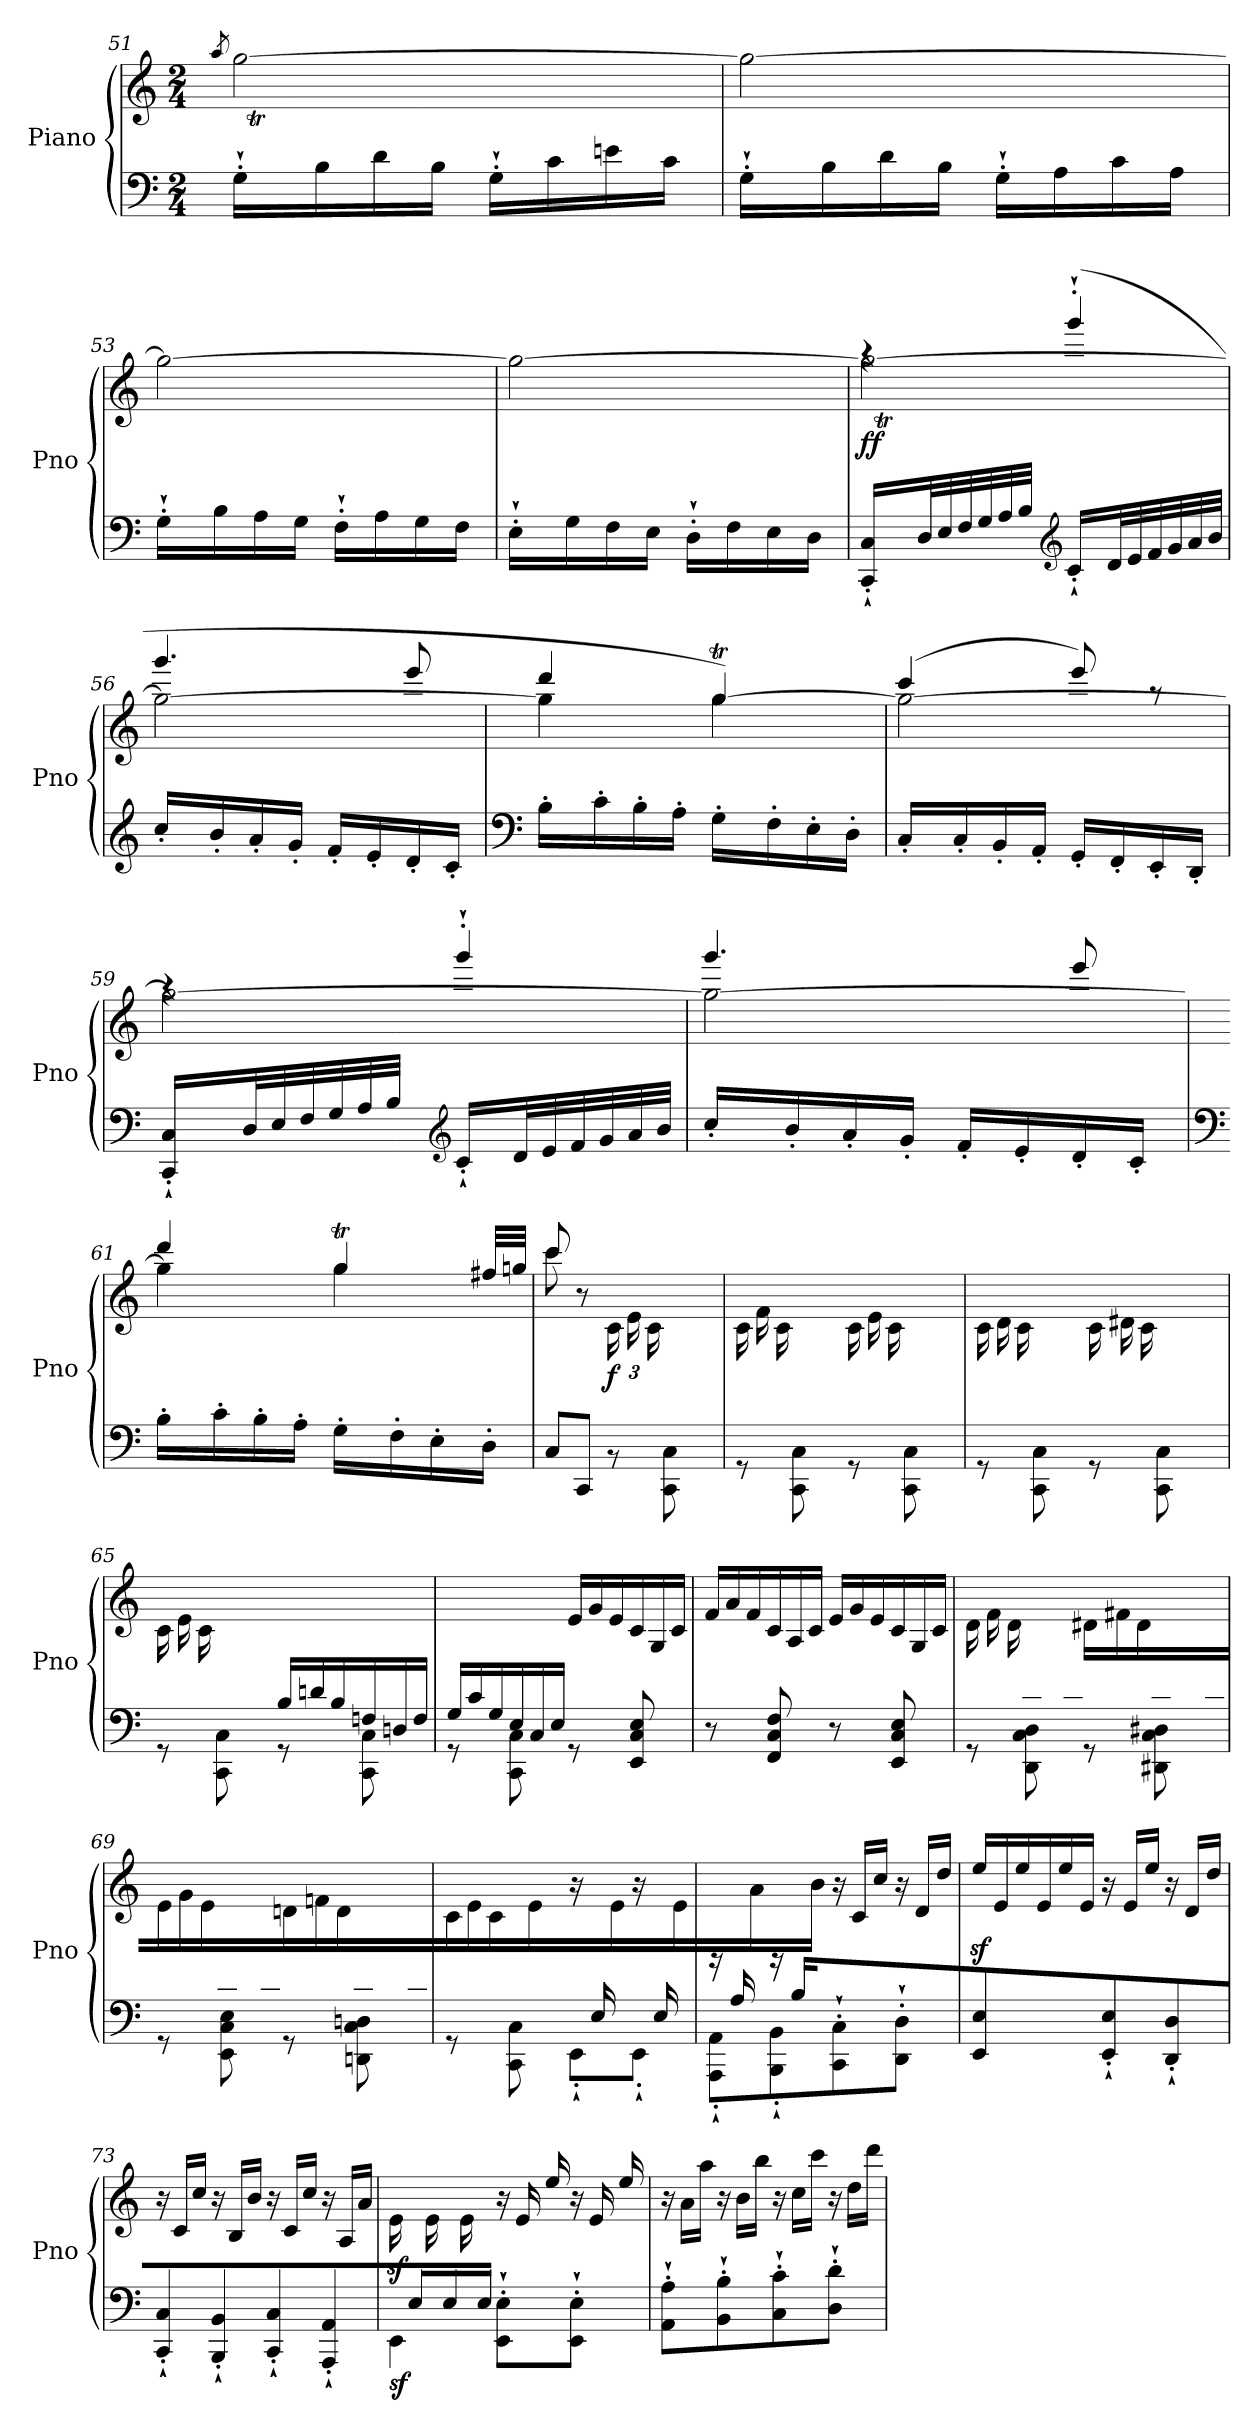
**kern	**kern	**dynam
*part1	*part1	*part1
*staff2	*staff1	*staff1/2
*I"Piano	*	*
*I'Pno	*	*
*clefF4	*clefG2	*
*k[]	*k[]	*
*M2/4	*M2/4	*
=51	=51	=51
.	8qaa/	.
*	*^	*
!	!	!	!LO:DY:b
16G'`\LL	[2gg\	32aaTLLLyy	other-dynamics
.	.	32ggyy	.
16B\	.	32aayy	.
.	.	32ggyy	.
16d\	.	32aayy	.
.	.	32ggyy	.
16B\JJ	.	32aayy	.
.	.	32ggJJJyy	.
16G'`\LL	.	32aaLLLyy	.
.	.	32ggyy	.
16c\	.	32aayy	.
.	.	32ggyy	.
16en\	.	32aayy	.
.	.	32ggyy	.
16c\JJ	.	32aayy	.
.	.	32ggJJJyy	.
=52	=52	=52	=52
16G'`\LL	2gg\_	32aaLLLyy	.
.	.	32ggyy	.
16B\	.	32aayy	.
.	.	32ggyy	.
16d\	.	32aayy	.
.	.	32ggyy	.
16B\JJ	.	32aayy	.
.	.	32ggJJJyy	.
16G'`\LL	.	32aaLLLyy	.
.	.	32ggyy	.
16A\	.	32aayy	.
.	.	32ggyy	.
16c\	.	32aayy	.
.	.	32ggyy	.
16A\JJ	.	32aayy	.
.	.	32ggJJJyy	.
!!LO:PB:g=z	!!
=53	=53	=53	=53
16G'`\LL	2gg\_	32aaLLLyy	.
.	.	32ggyy	.
16B\	.	32aayy	.
.	.	32ggyy	.
16A\	.	32aayy	.
.	.	32ggyy	.
16G\JJ	.	32aayy	.
.	.	32ggJJJyy	.
16F'`\LL	.	32aaLLLyy	.
.	.	32ggyy	.
16A\	.	32aayy	.
.	.	32ggyy	.
16G\	.	32aayy	.
.	.	32ggyy	.
16F\JJ	.	32aayy	.
.	.	32ggJJJyy	.
=54	=54	=54	=54
16E'`\LL	2gg\_	32aaLLLyy	.
.	.	32ggyy	.
16G\	.	32aayy	.
.	.	32ggyy	.
16F\	.	32aayy	.
.	.	32ggyy	.
16E\JJ	.	32aayy	.
.	.	32ggJJJyy	.
16D'`\LL	.	32aaLLLyy	.
.	.	32ggyy	.
16F\	.	32aayy	.
.	.	32ggyy	.
16E\	.	32aayy	.
.	.	32ggyy	.
16D\JJ	.	32aaTTTyy	.
.	.	32ggJJJyy	.
=55	=55	=55	=55
*	*	*^	*
!	!	!	!	!LO:DY:b
16CC/'` 16C/'`LL	2gg\_	32aaTLLLyy	4raa	ff
.	.	32ggyy	.	.
32D/L	.	32aayy	.	.
32E/	.	32ggyy	.	.
32F/	.	32aayy	.	.
32G/	.	32ggyy	.	.
32A/	.	32aayy	.	.
32B/JJJ	.	32ggJJJyy	.	.
*clefG2	*	*	*	*
16c'`/LL	.	32aaLLLyy	(>4ggg'`/	.
.	.	32ggyy	.	.
32d/L	.	32aayy	.	.
32e/	.	32ggyy	.	.
32f/	.	32aayy	.	.
32g/	.	32ggyy	.	.
32a/	.	32aayy	.	.
32b/JJJ	.	32ggJJJyy	.	.
!!LO:LB:g=z	!!	!!
=56	=56	=56	=56	=56
16cc'/LL	2gg\_	32aaLLLyy	4.ggg/	.
.	.	32ggyy	.	.
16b'/	.	32aayy	.	.
.	.	32ggyy	.	.
16a'/	.	32aayy	.	.
.	.	32ggyy	.	.
16g'/JJ	.	32aayy	.	.
.	.	32ggJJJyy	.	.
16f'/LL	.	32aaLLLyy	.	.
.	.	32ggyy	.	.
16e'/	.	32aayy	.	.
.	.	32ggyy	.	.
16d'/	.	32aayy	8eee/	.
.	.	32ggyy	.	.
16c'/JJ	.	32aayy	.	.
.	.	32ggJJJyy	.	.
=57	=57	=57	=57	=57
*clefF4	*	*	*	*
16B'\LL	4gg\]	32aaLLLyy	4ddd/	.
.	.	32ggyy	.	.
16c'\	.	32aayy	.	.
.	.	32ggyy	.	.
16B'\	.	32aayy	.	.
.	.	32ggyy	.	.
16A'\JJ	.	32aayy	.	.
.	.	32ggJJJyy	.	.
16G'\LL	[4ggT\	32aaLLLyy	4gg/)	.
.	.	32ggyy	.	.
16F'\	.	32aayy	.	.
.	.	32ggyy	.	.
16E'\	.	32aayy	.	.
.	.	32ggyy	.	.
16D'\JJ	.	32aayy	.	.
.	.	32ggJJJyy	.	.
=58	=58	=58	=58	=58
16C'/LL	2gg\_	32aaLLLyy	(>4ccc/	.
.	.	32ggyy	.	.
16C'/	.	32aayy	.	.
.	.	32ggyy	.	.
16BB'/	.	32aayy	.	.
.	.	32ggyy	.	.
16AA'/JJ	.	32aayy	.	.
.	.	32ggJJJyy	.	.
16GG'/LL	.	32aaLLLyy	8eee/)	.
.	.	32ggyy	.	.
16FF'/	.	32aayy	.	.
.	.	32ggyy	.	.
16EE'/	.	32aayy	8raa	.
.	.	32ggyy	.	.
16DD'/JJ	.	32aayy	.	.
.	.	32ggJJJyy	.	.
!!LO:LB:g=z	!!	!!
=59	=59	=59	=59	=59
16CC/'` 16C/'`LL	2gg\_	32aaLLLyy	4raa	.
.	.	32ggyy	.	.
32D/L	.	32aayy	.	.
32E/	.	32ggyy	.	.
32F/	.	32aayy	.	.
32G/	.	32ggyy	.	.
32A/	.	32aayy	.	.
32B/JJJ	.	32ggJJJyy	.	.
*clefG2	*	*	*	*
16c'`/LL	.	32aaLLLyy	4ggg'`/	.
.	.	32ggyy	.	.
32d/L	.	32aayy	.	.
32e/	.	32ggyy	.	.
32f/	.	32aayy	.	.
32g/	.	32ggyy	.	.
32a/	.	32aayy	.	.
32b/JJJ	.	32ggJJJyy	.	.
=60	=60	=60	=60	=60
16cc'/LL	2gg\_	32aaLLLyy	4.ggg/	.
.	.	32ggyy	.	.
16b'/	.	32aayy	.	.
.	.	32ggyy	.	.
16a'/	.	32aayy	.	.
.	.	32ggyy	.	.
16g'/JJ	.	32aayy	.	.
.	.	32ggJJJyy	.	.
16f'/LL	.	32aaLLLyy	.	.
.	.	32ggyy	.	.
16e'/	.	32aayy	.	.
.	.	32ggyy	.	.
16d'/	.	32aayy	8eee/	.
.	.	32ggyy	.	.
16c'/JJ	.	32aayy	.	.
.	.	32ggJJJyy	.	.
!!LO:LB:g=z	!!	!!
=61	=61	=61	=61	=61
*clefF4	*	*	*	*
16B'\LL	4gg\]	32aaLLLyy	4ddd/	.
.	.	32ggyy	.	.
16c'\	.	32aayy	.	.
.	.	32ggyy	.	.
16B'\	.	32aayy	.	.
.	.	32ggyy	.	.
16A'\JJ	.	32aayy	.	.
.	.	32ggJJJyy	.	.
16G'\LL	4ggT\	32aaLLLyy	4gg/	.
.	.	32ggyy	.	.
16F'\	.	32aayy	.	.
.	.	32ggyy	.	.
16E'\	.	32aayy	.	.
.	.	32ggJJJyy	.	.
16D'\JJ	.	32ff#XTTT/LLL	.	.
.	.	32gg/JJJ	.	.
*	*	*v	*v	*
!!LO:LB:g=z
=62	=62	=62	=62
*^	*	*	*
4.ryy	8C/L	8ccc/	8ccc\	.
.	8CC/J	8r	8ryy	.
*	*	*Xbrackettup	*	*
!	!	!	!	!LO:DY:b
.	8rBB	24c\LL	4ryy	f
.	.	24e\	.	.
.	.	24c\	.	.
*Xbrackettup	*	*	*	*
24G/	8CC\ 8C\	8ryy	.	.
24E/	.	.	.	.
24G/JJ	.	.	.	.
*	*	*v	*v	*
=63	=63	=63	=63
*	*	*Xtuplet	*
8ryy	8rGG	24c\LL	.
.	.	24f\	.
.	.	24c\	.
*Xtuplet	*	*	*
24A/	8CC\ 8C\	8ryy	.
24F/	.	.	.
24A/JJ	.	.	.
8ryy	8rGG	24c\LL	.
.	.	24e\	.
.	.	24c\	.
24A/	8CC\ 8C\	8ryy	.
24F/	.	.	.
24A/JJ	.	.	.
=64	=64	=64	=64
8ryy	8rGG	24c\LL	.
.	.	24d\	.
.	.	24c\	.
24F/	8CC\ 8C\	8ryy	.
24D/	.	.	.
24F/JJ	.	.	.
8ryy	8rGG	24c\LL	.
.	.	24d#X\	.
.	.	24c\	.
24F#X/	8CC\ 8C\	8ryy	.
24D#X/	.	.	.
24F#/JJ	.	.	.
=65	=65	=65	=65
8ryy	8rGG	24c\LL	.
.	.	24e\	.
.	.	24c\	.
24G/	8CC\ 8C\	4.ryy	.
24E/	.	.	.
24G/JJ	.	.	.
24B/LL	8rGG	.	.
24dn/	.	.	.
24B/	.	.	.
24Fn/	8CC\ 8C\	.	.
24Dn/	.	.	.
24F/JJ	.	.	.
!!LO:PB:g=z
=66	=66	=66	=66
24G/LL	8rGG	4ryy	.
24c/	.	.	.
24G/	.	.	.
24E/	8CC\ 8C\	.	.
24C/	.	.	.
24E/JJ	.	.	.
4ryy	8rGG	24e/LL	.
.	.	24g/	.
.	.	24e/	.
.	8EE/ 8C/ 8E/	24c/	.
.	.	24G/	.
.	.	24c/JJ	.
*v	*v	*	*
=67	=67	=67
8r	24f/LL	.
.	24a/	.
.	24f/	.
8FF/ 8C/ 8F/	24c/	.
.	24A/	.
.	24c/JJ	.
8r	24e/LL	.
.	24g/	.
.	24e/	.
8EE/ 8C/ 8E/	24c/	.
.	24G/	.
.	24c/JJ	.
=68	=68	=68
*^	*	*
8ryy	8rGG	24d\LL	.
.	.	24f\	.
.	.	24d\	.
24c/	8DD\ 8C\ 8D\	8ryy	.
24F/	.	.	.
24c/JJ	.	.	.
8ryy	8rGG	24d#X\LL	.
.	.	24f#X\	.
.	.	24d#\	.
24c/	8DD#X\ 8C\ 8D#X\	8ryy	.
24F#X/	.	.	.
24c/JJ	.	.	.
!!LO:LB:g=z
=69	=69	=69	=69
8ryy	8rGG	24e\LL	.
.	.	24g\	.
.	.	24e\	.
24c/	8EE\ 8C\ 8E\	8ryy	.
24G/	.	.	.
24c/JJ	.	.	.
8ryy	8rGG	24dn\LL	.
.	.	24fn\	.
.	.	24d\	.
24c/	8DDn\ 8C\ 8Dn\	8ryy	.
24Fn/	.	.	.
24c/JJ	.	.	.
=70	=70	=70	=70
8ryy	8rGG	24c\LL	.
.	.	24e\	.
.	.	24c\	.
24E/	8CC\ 8C\	24ryy	.
24ryy	.	24e\	.
24E/JJ	.	24ryy	.
24ryy	8EE'`\L	24r	.
24E/LL	.	24ryy	.
12ryy	.	24e\JJ	.
.	8EE'`\J	24r	.
24E/LL	.	24ryy	.
24ryy	.	24e\JJ	.
=71	=71	=71	=71
24ryy	8AAA\'` 8AA\'`L	24rBB	.
24A/LL	.	24ryy	.
12ryy	.	24a\JJ	.
.	8BBB\'` 8BB\'`	24rBB	.
24B/LL	.	24ryy	.
24%7ryy	.	24b\JJ	.
.	8CC\'` 8C\'`	24r	.
.	.	24c/LL	.
.	.	24cc/JJ	.
.	8DD\'` 8D\'`J	24r	.
.	.	24d/LL	.
.	.	24dd/JJ	.
*v	*v	*	*
=72	=72	=72
4EE/ 4E/	24eez</LL	.
.	24e/	.
.	24ee/	.
.	24e/	.
.	24ee/	.
.	24e/JJ	.
8EE/'` 8E/'`L	24r	.
.	24e/LL	.
.	24ee/JJ	.
8DD/'` 8D/'`J	24r	.
.	24d/LL	.
.	24dd/JJ	.
!!LO:PB:g=z
=73	=73	=73
8CC/'` 8C/'`L	24r	.
.	24c/LL	.
.	24cc/JJ	.
8BBB/'` 8BB/'`	24r	.
.	24B/LL	.
.	24b/JJ	.
8CC/'` 8C/'`	24r	.
.	24c/LL	.
.	24cc/JJ	.
8AAA/'` 8AA/'`J	24r	.
.	24A/LL	.
.	24a/JJ	.
=74	=74	=74
*^	*	*
!	!	!	!LO:DY:b=2
24ryy	4EE\	24ez<\LL	sf
24E/	.	24ryy	.
24ryy	.	24e\	.
24E/	.	24ryy	.
24ryy	.	24e\	.
24E/JJ	.	24ryy	.
4ryy	8EE\'` 8E\'`L	24r	.
.	.	24e/LL	.
.	.	24ee/JJ	.
.	8EE\'` 8E\'`J	24r	.
.	.	24e/LL	.
.	.	24ee/JJ	.
*v	*v	*	*
=75	=75	=75
8AA\'` 8A\'`L	24r	.
.	24a\LL	.
.	24aa\JJ	.
8BB\'` 8B\'`	24r	.
.	24b\LL	.
.	24bb\JJ	.
8C\'` 8c\'`	24r	.
.	24cc\LL	.
.	24ccc\JJ	.
8D\'` 8d\'`J	24r	.
.	24dd\LL	.
.	24ddd\JJ	.
=	=	=
*-	*-	*-
